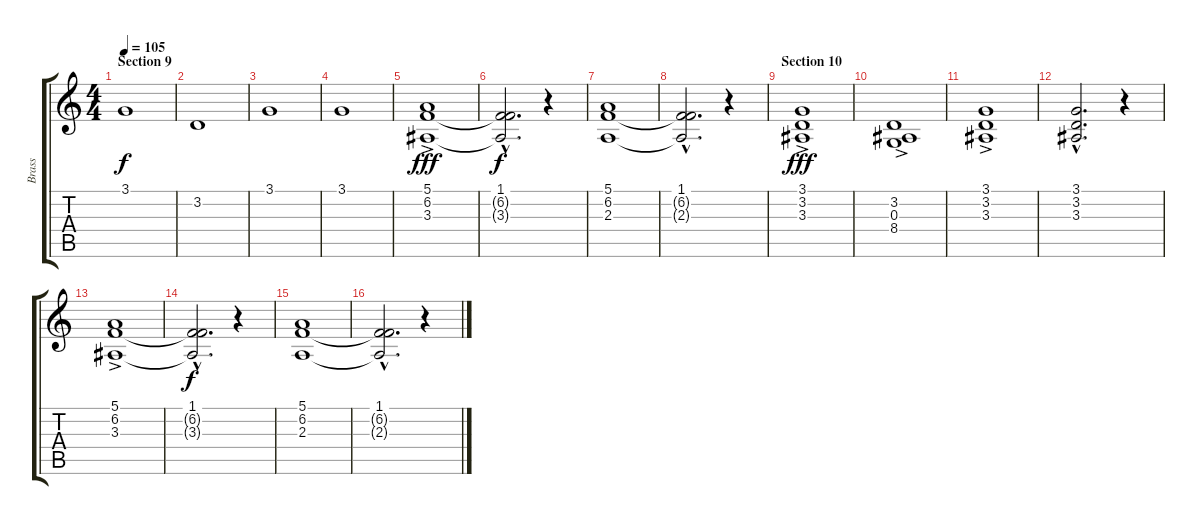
\track ("Brass" "Brass") {instrument frenchhorn}
\staff {score tabs}
\tuning (E4 B3 G3 D3 A2 E2) {hide}
\ts (4 4)
\section ("" "Section 9")
\tempo 105
\clef g2
\ks c
3.1.1{dy f} |
3.2.1 |
3.1.1 |
3.1.1 |
(5.1{ac} 6.2 3.3).1{dy fff} |
(1.1{hac} 6.2{hac t} 3.3{hac t}).2{d dy f} r.4 |
(5.1 6.2 2.3).1 |
(1.1{hac} 6.2{hac t} 2.3{hac t}).2{d} r.4 |
\section ("" "Section 10")
(3.1{ac} 3.2 3.3).1{dy fff} |
(3.2{ac} 0.3 8.4).1 |
(3.1{ac} 3.2 3.3).1 |
(3.1{hac} 3.2{hac} 3.3{hac}).2{d} r.4 |
(5.1{ac} 6.2 3.3).1 |
(1.1{hac} 6.2{hac t} 3.3{hac t}).2{d dy f} r.4 |
(5.1 6.2 2.3).1 |
(1.1{hac} 6.2{hac t} 2.3{hac t}).2{d} r.4
